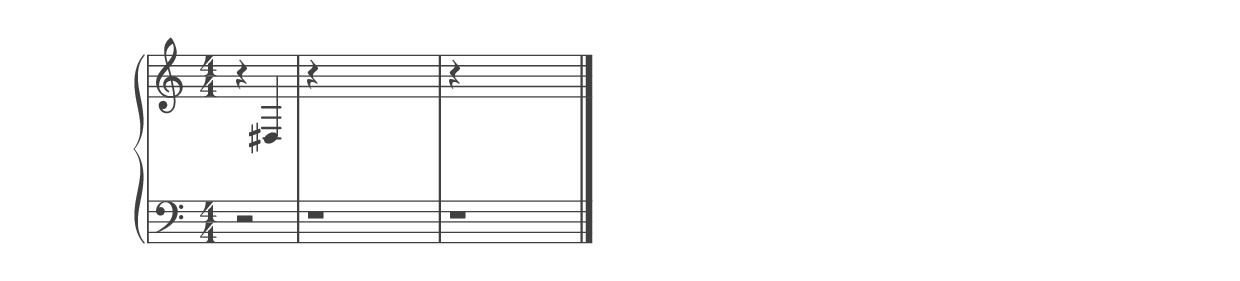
%% ----------------------------------------------------------------------------
%% Generated on: 2019 January 05
%% Note Name: D3#
%% Octave: 3
%% Clef: treble
%% Filename: 042-31-3-treble-D3#
%% ----------------------------------------------------------------------------

\version "2.19.82"

\include "../piano_note_colors.ly"

\header {
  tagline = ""
}

upper = {
  \clef treble
  \numericTimeSignature
  % treble note
  r4 dis4
  % treble octave (hidden)
  r4 \hideNotes dis,4 dis4 dis'4
  % treble octave (hidden) repeat
  \unHideNotes
  r4 \hideNotes dis,4 dis4 dis'4
  \bar "|."
}

lower = {
  \clef bass
  \numericTimeSignature
  % bass note in color
  r2
  % bass octave (hidden)
  r1
  % bass octave (hidden) repeat
  \unHideNotes
  r1
}

\score {
  \new PianoStaff <<
    \context Score
    \applyContext #(override-color-for-all-grobs default-black)
    \time 4/4
    \partial 2
    \new Staff = upper { \upper }
    \new Staff = lower { \lower }
  >>
  \layout { }
  \midi { }
}